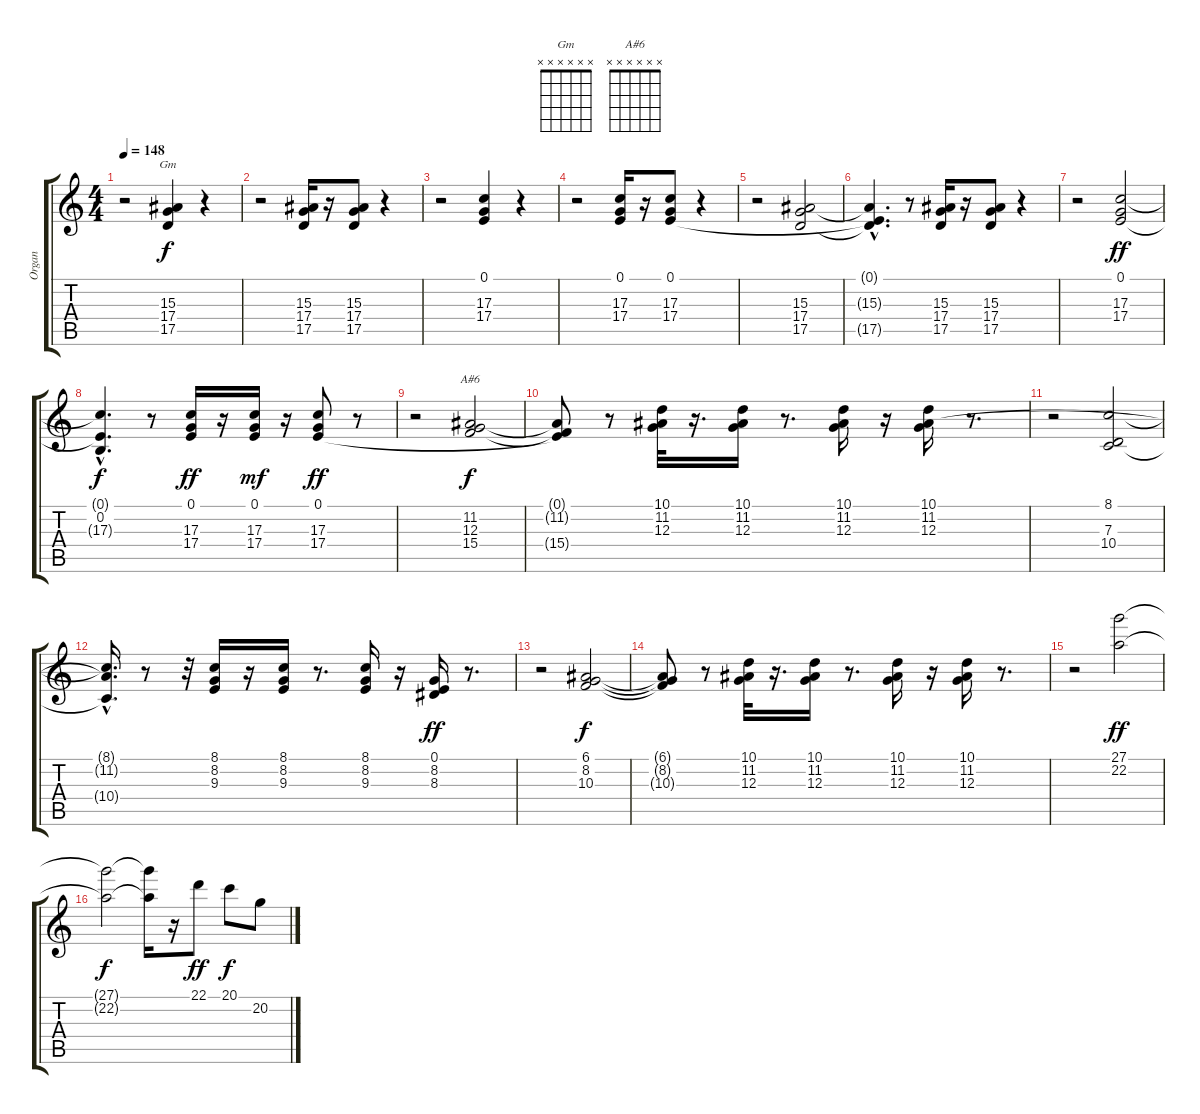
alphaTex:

\track ("Organ" "Organ") {instrument drawbarorgan}
\staff {score tabs}
\tuning (E4 B3 G3 D3 A2 E2) {hide}
\chord ("Gm" x x x x x x)
\chord ("A#6" x x x x x x)
\ts (4 4)
\tempo 148
\clef g2
\ks c
r.2{dy f} (15.3 17.4 17.5).4{ch "Gm"} r.4 |
r.2 (15.3 17.4 17.5).16 r.16 (15.3 17.4 17.5).8 r.4 |
r.2 (0.1 17.3 17.4).4 r.4 |
r.2 (0.1 17.3 17.4).16 r.16 (0.1 17.3 17.4).8 r.4 |
r.2 (15.3 17.4 17.5).2 |
(0.1{hac t} 15.3{hac t} 17.5{hac t}).4{d} r.8 (15.3 17.4 17.5).16 r.16 (15.3 17.4 17.5).8 r.4 |
r.2 (0.1 17.3 17.4).2{dy ff} |
(0.1{hac t} 0.2{hac} 17.3{hac t}).4{d dy f} r.8 (0.1 17.3 17.4).16{dy ff} r.16 (0.1 17.3 17.4).16{dy mf} r.16 (0.1 17.3 17.4).8{dy ff} r.8 |
r.2 (11.2 12.3 15.4).2{ch "A#6" dy f} |
(0.1{t} 11.2{t} 15.4{t}).8 r.8 (10.1 11.2 12.3).32 r.16{d} (10.1 11.2 12.3).16 r.8{d} (10.1 11.2 12.3).16 r.16 (10.1 11.2 12.3).16 r.8{d} |
r.2 (8.1 7.3 10.4).2 |
(8.1{hac t} 11.2{hac t} 10.4{hac t}).16{d} r.8 r.32 (8.1 8.2 9.3).16 r.16 (8.1 8.2 9.3).16 r.8{d} (8.1 8.2 9.3).16 r.16 (0.1 8.2 8.3).16{dy ff} r.8{d} |
r.2 (6.1 8.2 10.3).2{dy f} |
(6.1{t} 8.2{t} 10.3{t}).8 r.8 (10.1 11.2 12.3).32 r.16{d} (10.1 11.2 12.3).16 r.8{d} (10.1 11.2 12.3).16 r.16 (10.1 11.2 12.3).16 r.8{d} |
r.2 (27.1 22.2).2{dy ff} |
(27.1{t} 22.2{t}).2{dy f} (27.1{t} 22.2{t}).16 r.16 22.1.8{dy ff} 20.1.8{dy f} 20.2.8
